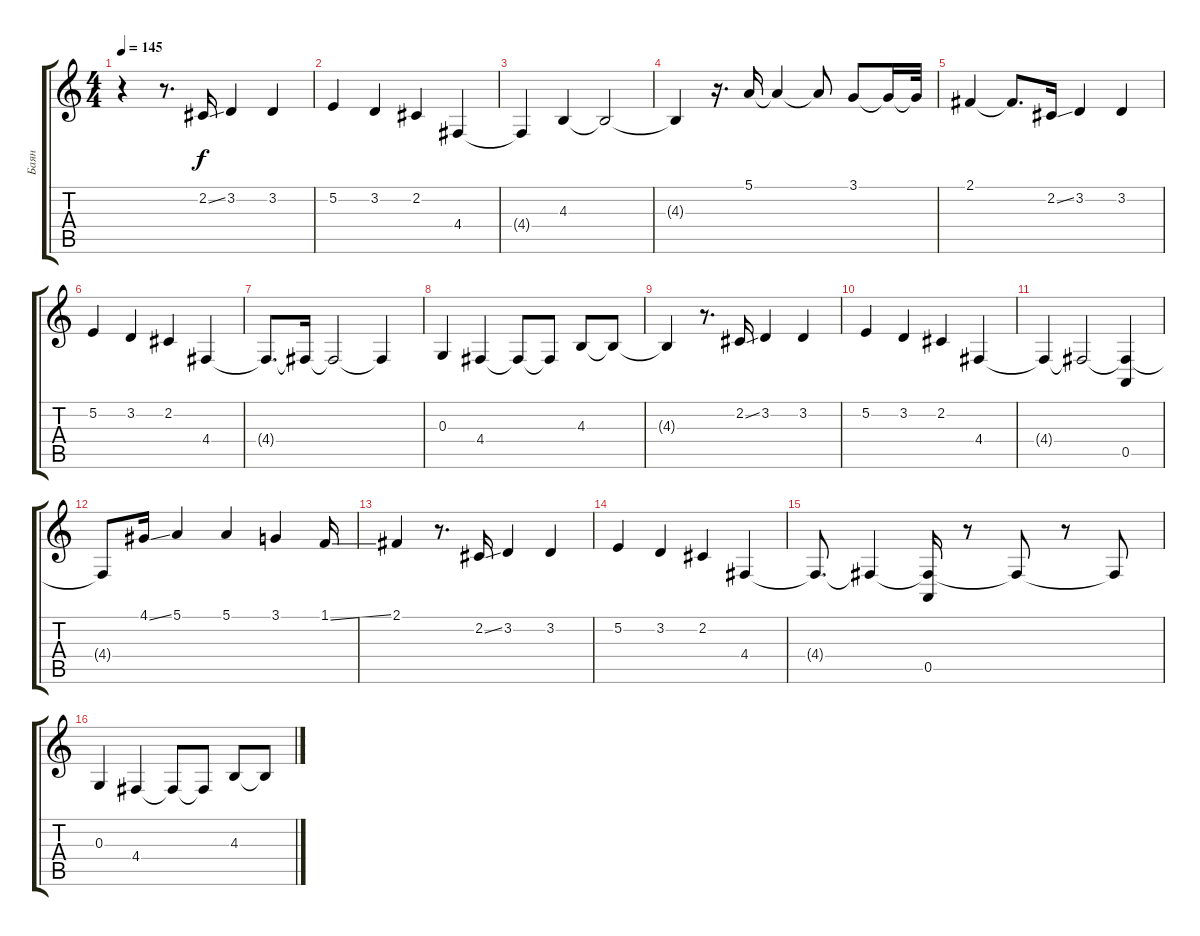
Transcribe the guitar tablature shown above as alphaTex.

\track ("Баян" "Баян") {instrument oboe}
\staff {score tabs}
\tuning (E4 B3 G3 D3 A2 E2) {hide}
\ts (4 4)
\tempo 145
\clef g2
\ks c
r.4{dy f} r.8{d} 2.2{ss}.16 3.2.4 3.2.4 |
5.2.4 3.2.4 2.2.4 4.4.4 |
4.4{t}.4 4.3.4 4.3{t}.2 |
4.3{t}.4 r.16{d} 5.1.16 5.1{t}.4 5.1{t}.8 3.1.8 3.1{t}.16 3.1{t}.32 |
2.1.4 2.1{t}.8{d} 2.2{ss}.16 3.2.4 3.2.4 |
5.2.4 3.2.4 2.2.4 4.4.4 |
4.4{t}.8{d} 4.4{t}.16 4.4{t}.2 4.4{t}.4 |
0.3.4 4.4.4 4.4{t}.8 4.4{t}.8 4.3.8 4.3{t}.8 |
4.3{t}.4 r.8{d} 2.2{ss}.16 3.2.4 3.2.4 |
5.2.4 3.2.4 2.2.4 4.4.4 |
4.4{t}.4 4.4{t}.2 (4.4{t} 0.5).4 |
4.4{t}.8 4.1{ss}.16 5.1.4 5.1.4 3.1.4 1.1{ss}.16 |
2.1.4 r.8{d} 2.2{ss}.16 3.2.4 3.2.4 |
5.2.4 3.2.4 2.2.4 4.4.4 |
4.4{t}.8{d} 4.4{t}.4 (4.4{t} 0.5).16 r.8 4.4{t}.8 r.8 4.4{t}.8 |
0.3.4 4.4.4 4.4{t}.8 4.4{t}.8 4.3.8 4.3{t}.8
